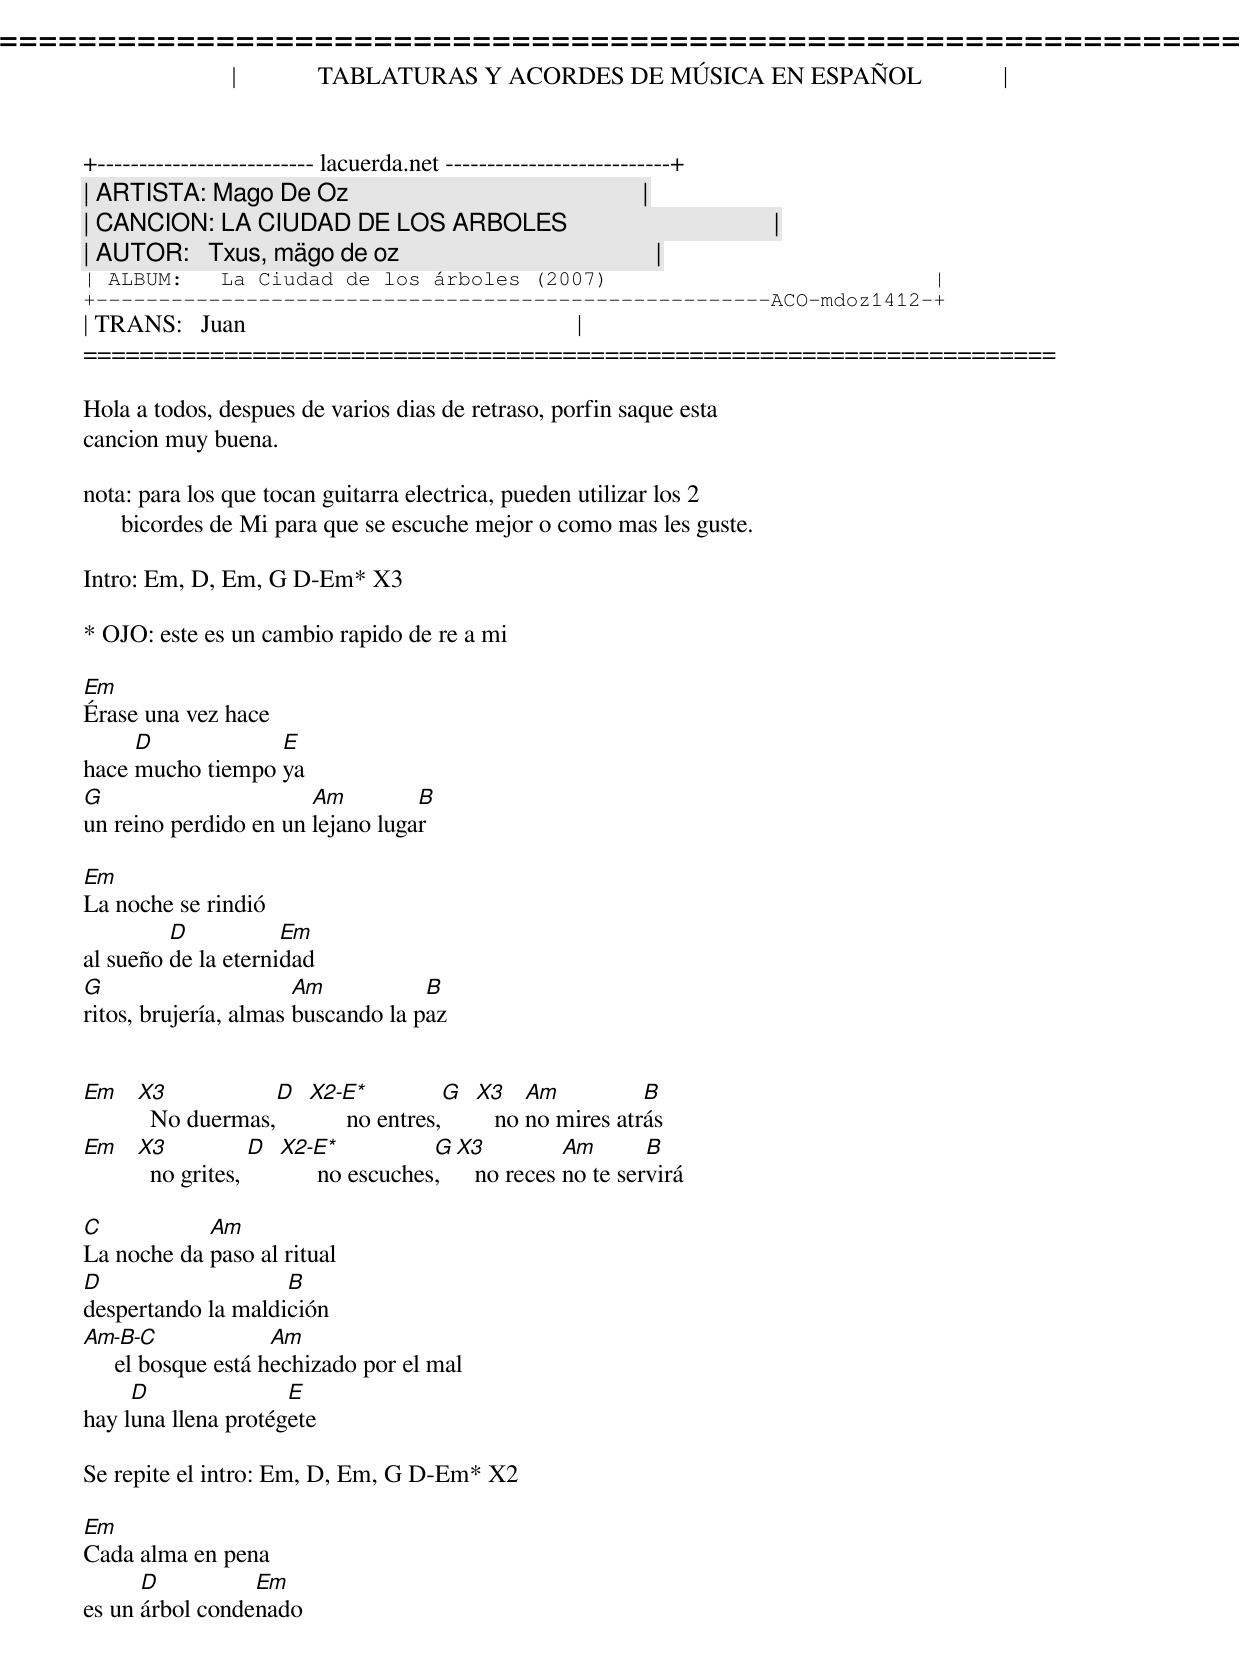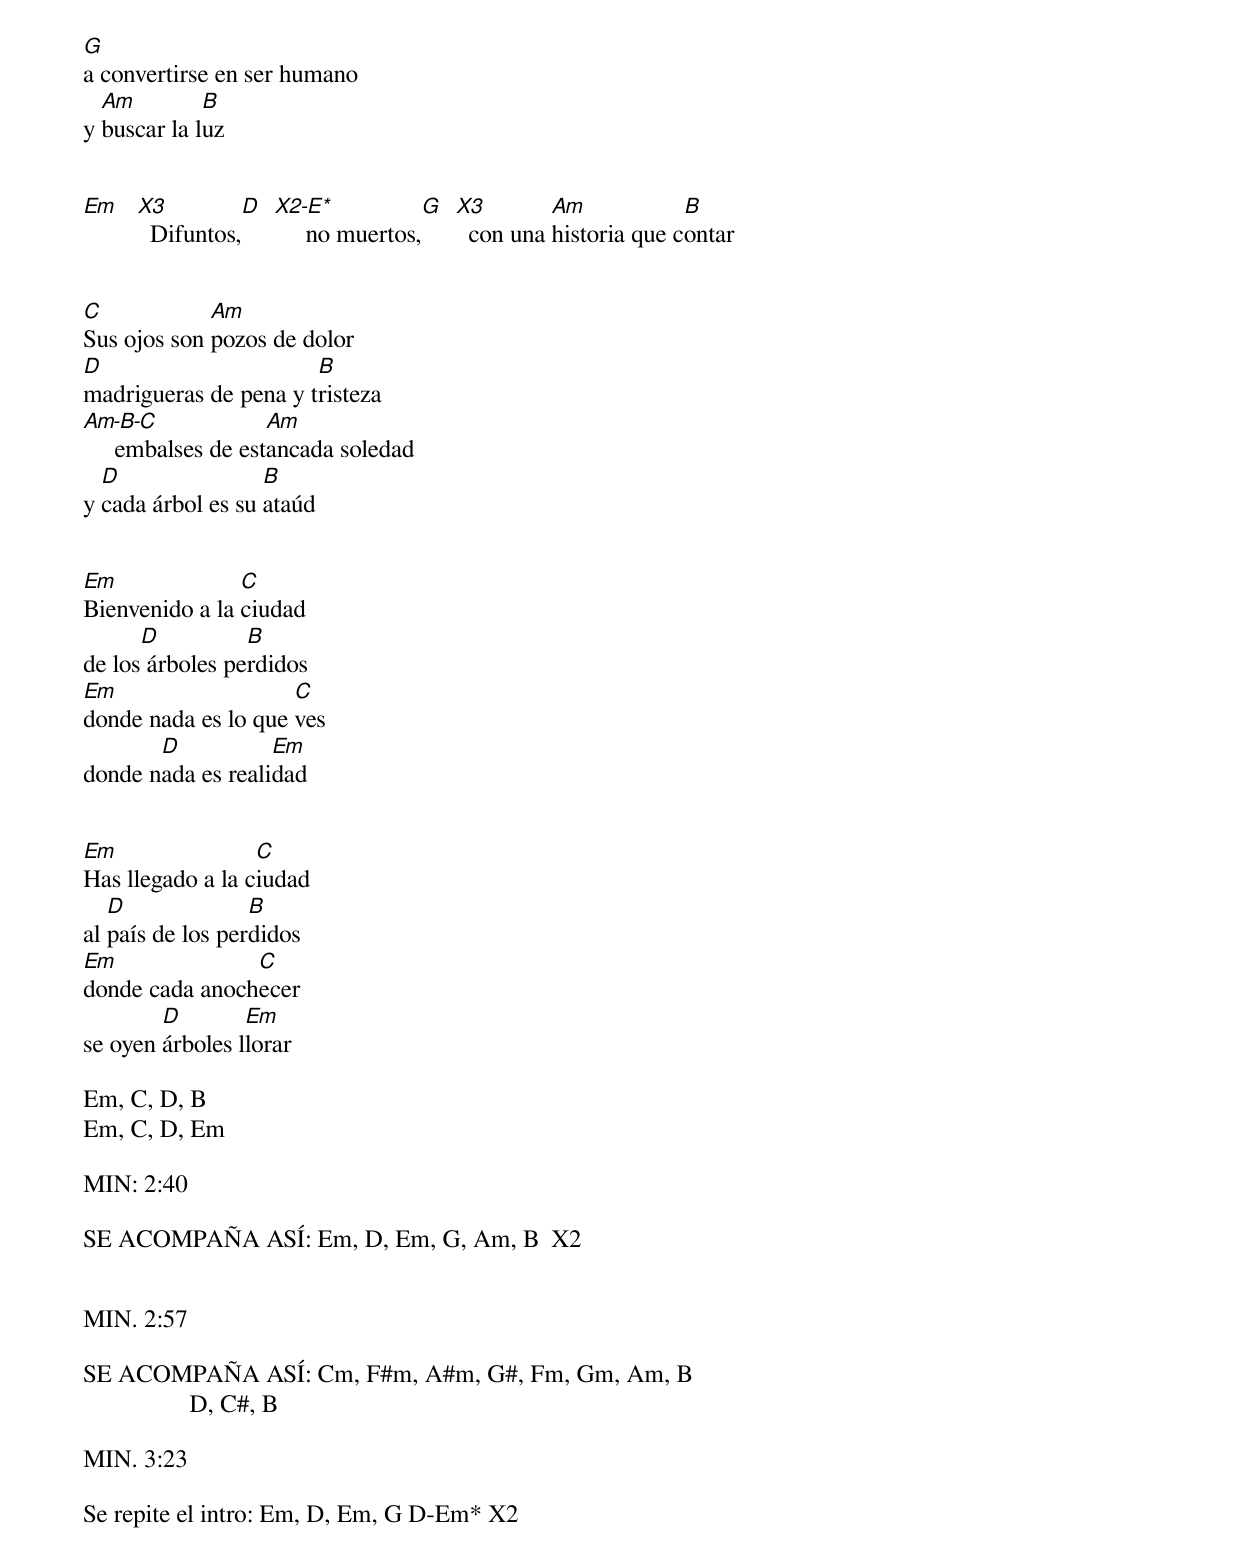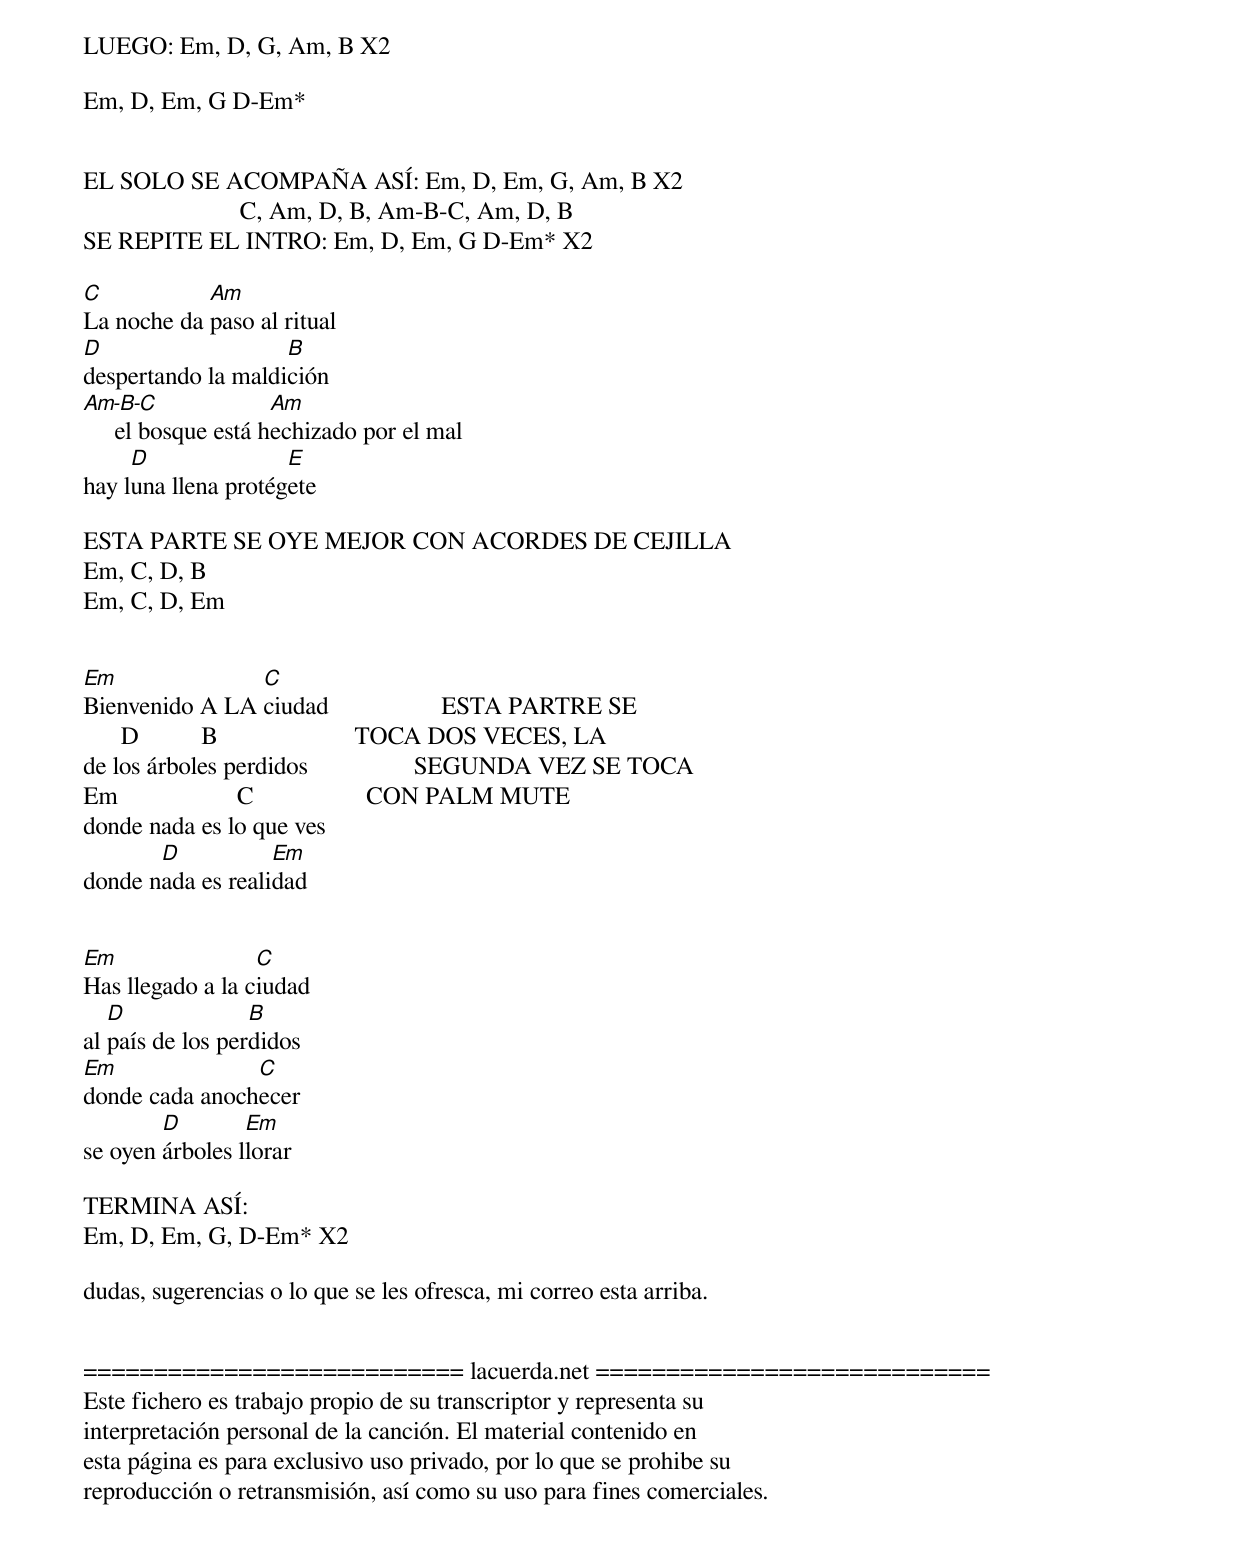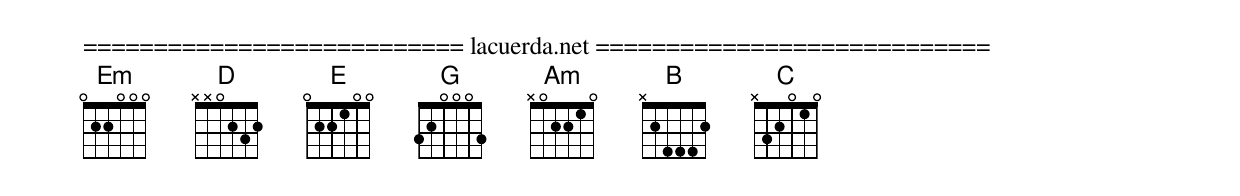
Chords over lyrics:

=====================================================================
|             TABLATURAS Y ACORDES DE MÚSICA EN ESPAÑOL             |
+-------------------------- lacuerda.net ---------------------------+
| ARTISTA: Mago De Oz                                               |
| CANCION: LA CIUDAD DE LOS ARBOLES                                 |
| AUTOR:   Txus, mägo de oz                                         |
| ALBUM:   La Ciudad de los árboles (2007)                          |
+------------------------------------------------------ACO-mdoz1412-+
| TRANS:   Juan                                                     |
=====================================================================

Hola a todos, despues de varios dias de retraso, porfin saque esta
cancion muy buena.

nota: para los que tocan guitarra electrica, pueden utilizar los 2
      bicordes de Mi para que se escuche mejor o como mas les guste.

Intro: Em, D, Em, G D-Em* X3

* OJO: este es un cambio rapido de re a mi

Em
Érase una vez hace
     D            E
hace mucho tiempo ya
G                      Am         B
un reino perdido en un lejano lugar

Em
La noche se rindió
         D           Em
al sueño de la eternidad
G                      Am           B
ritos, brujería, almas buscando la paz


Em X3           D X2-E*           G X3    Am          B
     No duermas,        no entres,     no no mires atrás
Em X3           D X2-E*            G X3          Am       B
     no grites,         no escuches,    no reces no te servirá

C           Am
La noche da paso al ritual
D                   B
despertando la maldición
Am-B-C               Am
     el bosque está hechizado por el mal
     D               E
hay luna llena protégete

Se repite el intro: Em, D, Em, G D-Em* X2

Em
Cada alma en pena
      D          Em
es un árbol condenado
G
a convertirse en ser humano
  Am         B
y buscar la luz


Em X3         D X2-E*           G X3        Am            B
     Difuntos,       no muertos,    con una historia que contar


C            Am
Sus ojos son pozos de dolor
D                      B
madrigueras de pena y tristeza
Am-B-C              Am
     embalses de estancada soledad
  D                B
y cada árbol es su ataúd


Em              C
Bienvenido a la ciudad
      D          B
de los árboles perdidos
Em                   C
donde nada es lo que ves
       D           Em
donde nada es realidad


Em                C
Has llegado a la ciudad
   D              B
al país de los perdidos
Em              C
donde cada anochecer
        D        Em
se oyen árboles llorar

Em, C, D, B
Em, C, D, Em

MIN: 2:40

SE ACOMPAÑA ASÍ: Em, D, Em, G, Am, B  X2


MIN. 2:57

SE ACOMPAÑA ASÍ: Cm, F#m, A#m, G#, Fm, Gm, Am, B
                 D, C#, B

MIN. 3:23

Se repite el intro: Em, D, Em, G D-Em* X2

LUEGO: Em, D, G, Am, B X2

Em, D, Em, G D-Em*


EL SOLO SE ACOMPAÑA ASÍ: Em, D, Em, G, Am, B X2
                         C, Am, D, B, Am-B-C, Am, D, B
SE REPITE EL INTRO: Em, D, Em, G D-Em* X2

C           Am
La noche da paso al ritual
D                   B
despertando la maldición
Am-B-C               Am
     el bosque está hechizado por el mal
     D               E
hay luna llena protégete

ESTA PARTE SE OYE MEJOR CON ACORDES DE CEJILLA
Em, C, D, B
Em, C, D, Em


Em              C
Bienvenido A LA ciudad                  ESTA PARTRE SE
      D          B                      TOCA DOS VECES, LA
de los árboles perdidos                 SEGUNDA VEZ SE TOCA
Em                   C                  CON PALM MUTE
donde nada es lo que ves
       D           Em
donde nada es realidad


Em                C
Has llegado a la ciudad
   D              B
al país de los perdidos
Em              C
donde cada anochecer
        D        Em
se oyen árboles llorar

TERMINA ASÍ:
Em, D, Em, G, D-Em* X2

dudas, sugerencias o lo que se les ofresca, mi correo esta arriba.


=========================== lacuerda.net ============================
Este fichero es trabajo propio de su transcriptor y representa su
interpretación personal de la canción. El material contenido en
esta página es para exclusivo uso privado, por lo que se prohibe su
reproducción o retransmisión, así como su uso para fines comerciales.
=========================== lacuerda.net ============================
